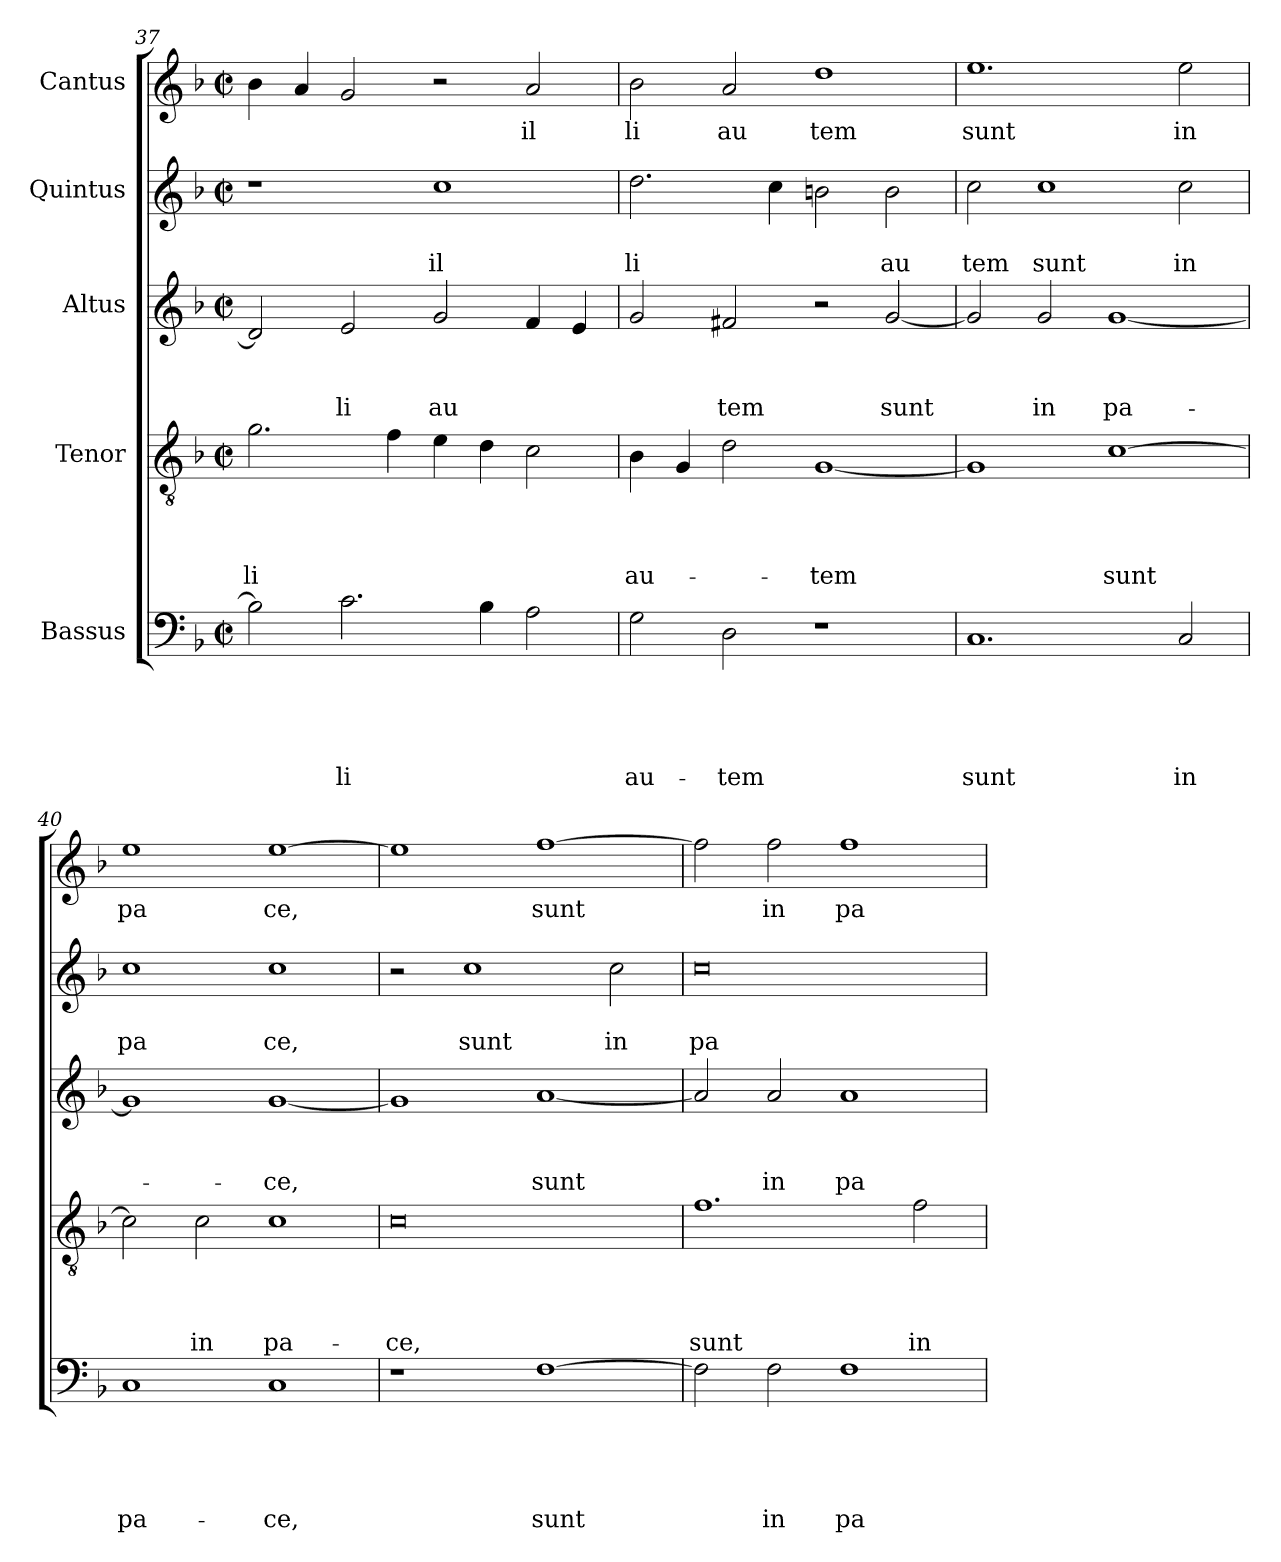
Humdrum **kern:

**kern	**text	**text	**text	**text	**text	**kern	**text	**text	**text	**text	**kern	**text	**text	**text	**kern	**text	**text	**kern	**text
*part5	*part5	*part5	*part5	*part5	*part5	*part4	*part4	*part4	*part4	*part4	*part3	*part3	*part3	*part3	*part2	*part2	*part2	*part1	*part1
*staff5	*staff5	*staff5	*staff5	*staff5	*staff5	*staff4	*staff4	*staff4	*staff4	*staff4	*staff3	*staff3	*staff3	*staff3	*staff2	*staff2	*staff2	*staff1	*staff1
*I"Bassus	*	*	*	*	*	*I"Tenor	*	*	*	*	*I"Altus	*	*	*	*I"Quintus	*	*	*I"Cantus	*
*clefF4	*	*	*	*	*	*clefGv2	*	*	*	*	*clefG2	*	*	*	*clefG2	*	*	*clefG2	*
*k[b-]	*	*	*	*	*	*k[b-]	*	*	*	*	*k[b-]	*	*	*	*k[b-]	*	*	*k[b-]	*
*F:	*	*	*	*	*	*F:	*	*	*	*	*F:	*	*	*	*F:	*	*	*F:	*
*M2/2	*	*	*	*	*	*M2/2	*	*	*	*	*M2/2	*	*	*	*M2/2	*	*	*M2/2	*
*met(c|)	*	*	*	*	*	*met(c|)	*	*	*	*	*met(c|)	*	*	*	*met(c|)	*	*	*met(c|)	*
=37	=37	=37	=37	=37	=37	=37	=37	=37	=37	=37	=37	=37	=37	=37	=37	=37	=37	=37	=37
!	!	!	!	!	!	!	!	!	!	!LO:LY:b	!	!	!	!	!	!	!	!	!
2B-\]	.	.	.	.	.	2.g\	.	.	.	-li	2d/]	.	.	.	1r	.	.	4b-\	.
.	.	.	.	.	.	.	.	.	.	.	.	.	.	.	.	.	.	4a/	.
!	!	!	!	!	!LO:LY:b	!	!	!	!	!	!	!	!	!LO:LY:b	!	!	!	!	!
2.c\	.	.	.	.	-li	.	.	.	.	.	2e/	.	.	li	.	.	.	2g/	.
.	.	.	.	.	.	4f\	.	.	.	.	.	.	.	.	.	.	.	.	.
!	!	!	!	!	!	!	!	!	!	!	!	!	!	!LO:LY:b	!	!	!LO:LY:b	!	!
.	.	.	.	.	.	4e\	.	.	.	.	2g/	.	.	au	1cc	.	il	2r	.
4B-\	.	.	.	.	.	4d\	.	.	.	.	.	.	.	.	.	.	.	.	.
!	!	!	!	!	!	!	!	!	!	!	!	!	!	!	!	!	!	!	!LO:LY:b
2A\	.	.	.	.	.	2c\	.	.	.	.	4f/	.	.	.	.	.	.	2a/	il
.	.	.	.	.	.	.	.	.	.	.	4e/	.	.	.	.	.	.	.	.
=38	=38	=38	=38	=38	=38	=38	=38	=38	=38	=38	=38	=38	=38	=38	=38	=38	=38	=38	=38
!	!	!	!	!	!LO:LY:b	!	!	!	!	!LO:LY:b	!	!	!	!	!	!	!LO:LY:b	!	!LO:LY:b
2G\	.	.	.	.	au-	4B-\	.	.	.	au-	2g/	.	.	.	2.dd\	.	li	2b-\	li
.	.	.	.	.	.	4G/	.	.	.	.	.	.	.	.	.	.	.	.	.
!	!	!	!	!	!LO:LY:b	!	!	!	!	!	!	!	!	!LO:LY:b	!	!	!	!	!LO:LY:b
2D\	.	.	.	.	-tem	2d\	.	.	.	.	2f#X/	.	.	tem	.	.	.	2a/	au
.	.	.	.	.	.	.	.	.	.	.	.	.	.	.	4cc\	.	.	.	.
!	!	!	!	!	!	!	!	!	!	!LO:LY:b	!	!	!	!	!	!	!	!	!LO:LY:b
1r	.	.	.	.	.	[<1G	.	.	.	-tem	2r	.	.	.	2bn\	.	.	1dd	tem
!	!	!	!	!	!	!	!	!	!	!	!	!	!	!LO:LY:b	!	!	!LO:LY:b	!	!
.	.	.	.	.	.	.	.	.	.	.	[<2g/	.	.	sunt	2b\	.	au	.	.
!!LO:LB:g=z
=39	=39	=39	=39	=39	=39	=39	=39	=39	=39	=39	=39	=39	=39	=39	=39	=39	=39	=39	=39
!	!	!	!	!	!LO:LY:b	!	!	!	!	!	!	!	!	!	!	!	!LO:LY:b	!	!LO:LY:b
1.C	.	.	.	.	sunt	1G]	.	.	.	.	2g/]	.	.	.	2cc\	.	tem	1.ee	sunt
!	!	!	!	!	!	!	!	!	!	!	!	!	!	!LO:LY:b	!	!	!LO:LY:b	!	!
.	.	.	.	.	.	.	.	.	.	.	2g/	.	.	in	1cc	.	sunt	.	.
!	!	!	!	!	!	!	!	!	!	!LO:LY:b	!	!	!	!LO:LY:b	!	!	!	!	!
.	.	.	.	.	.	[>1c	.	.	.	sunt	[<1g	.	.	pa-	.	.	.	.	.
!	!	!	!	!	!LO:LY:b	!	!	!	!	!	!	!	!	!	!	!	!LO:LY:b	!	!LO:LY:b
2C/	.	.	.	.	in	.	.	.	.	.	.	.	.	.	2cc\	.	in	2ee\	in
=40	=40	=40	=40	=40	=40	=40	=40	=40	=40	=40	=40	=40	=40	=40	=40	=40	=40	=40	=40
!	!	!	!	!	!LO:LY:b	!	!	!	!	!	!	!	!	!	!	!	!LO:LY:b	!	!LO:LY:b
1C	.	.	.	.	pa-	2c\]	.	.	.	.	1g]	.	.	.	1cc	.	pa	1ee	pa
!	!	!	!	!	!	!	!	!	!	!LO:LY:b	!	!	!	!	!	!	!	!	!
.	.	.	.	.	.	2c\	.	.	.	in	.	.	.	.	.	.	.	.	.
!	!	!	!	!	!LO:LY:b	!	!	!	!	!LO:LY:b	!	!	!	!LO:LY:b	!	!	!LO:LY:b	!	!LO:LY:b
1C	.	.	.	.	-ce,	1c	.	.	.	pa-	[<1g	.	.	-ce,	1cc	.	ce,	[>1ee	ce,
=41	=41	=41	=41	=41	=41	=41	=41	=41	=41	=41	=41	=41	=41	=41	=41	=41	=41	=41	=41
!	!	!	!	!	!	!	!	!	!	!LO:LY:b	!	!	!	!	!	!	!	!	!
1r	.	.	.	.	.	0c	.	.	.	-ce,	1g]	.	.	.	2r	.	.	1ee]	.
!	!	!	!	!	!	!	!	!	!	!	!	!	!	!	!	!	!LO:LY:b	!	!
.	.	.	.	.	.	.	.	.	.	.	.	.	.	.	1cc	.	sunt	.	.
!	!	!	!	!	!LO:LY:b	!	!	!	!	!	!	!	!	!LO:LY:b	!	!	!	!	!LO:LY:b
[>1F	.	.	.	.	sunt	.	.	.	.	.	[<1a	.	.	sunt	.	.	.	[>1ff	sunt
!	!	!	!	!	!	!	!	!	!	!	!	!	!	!	!	!	!LO:LY:b	!	!
.	.	.	.	.	.	.	.	.	.	.	.	.	.	.	2cc\	.	in	.	.
=42	=42	=42	=42	=42	=42	=42	=42	=42	=42	=42	=42	=42	=42	=42	=42	=42	=42	=42	=42
!	!	!	!	!	!	!	!	!	!	!LO:LY:b	!	!	!	!	!	!	!LO:LY:b	!	!
2F\]	.	.	.	.	.	1.f	.	.	.	sunt	2a/]	.	.	.	0cc	.	pa	2ff\]	.
!	!	!	!	!	!LO:LY:b	!	!	!	!	!	!	!	!	!LO:LY:b	!	!	!	!	!LO:LY:b
2F\	.	.	.	.	in	.	.	.	.	.	2a/	.	.	in	.	.	.	2ff\	in
!	!	!	!	!	!LO:LY:b	!	!	!	!	!	!	!	!	!LO:LY:b	!	!	!	!	!LO:LY:b
1F	.	.	.	.	pa-	.	.	.	.	.	1a	.	.	pa-	.	.	.	1ff	pa
!	!	!	!	!	!	!	!	!	!	!LO:LY:b	!	!	!	!	!	!	!	!	!
.	.	.	.	.	.	2f\	.	.	.	in	.	.	.	.	.	.	.	.	.
=	=	=	=	=	=	=	=	=	=	=	=	=	=	=	=	=	=	=	=
*-	*-	*-	*-	*-	*-	*-	*-	*-	*-	*-	*-	*-	*-	*-	*-	*-	*-	*-	*-
